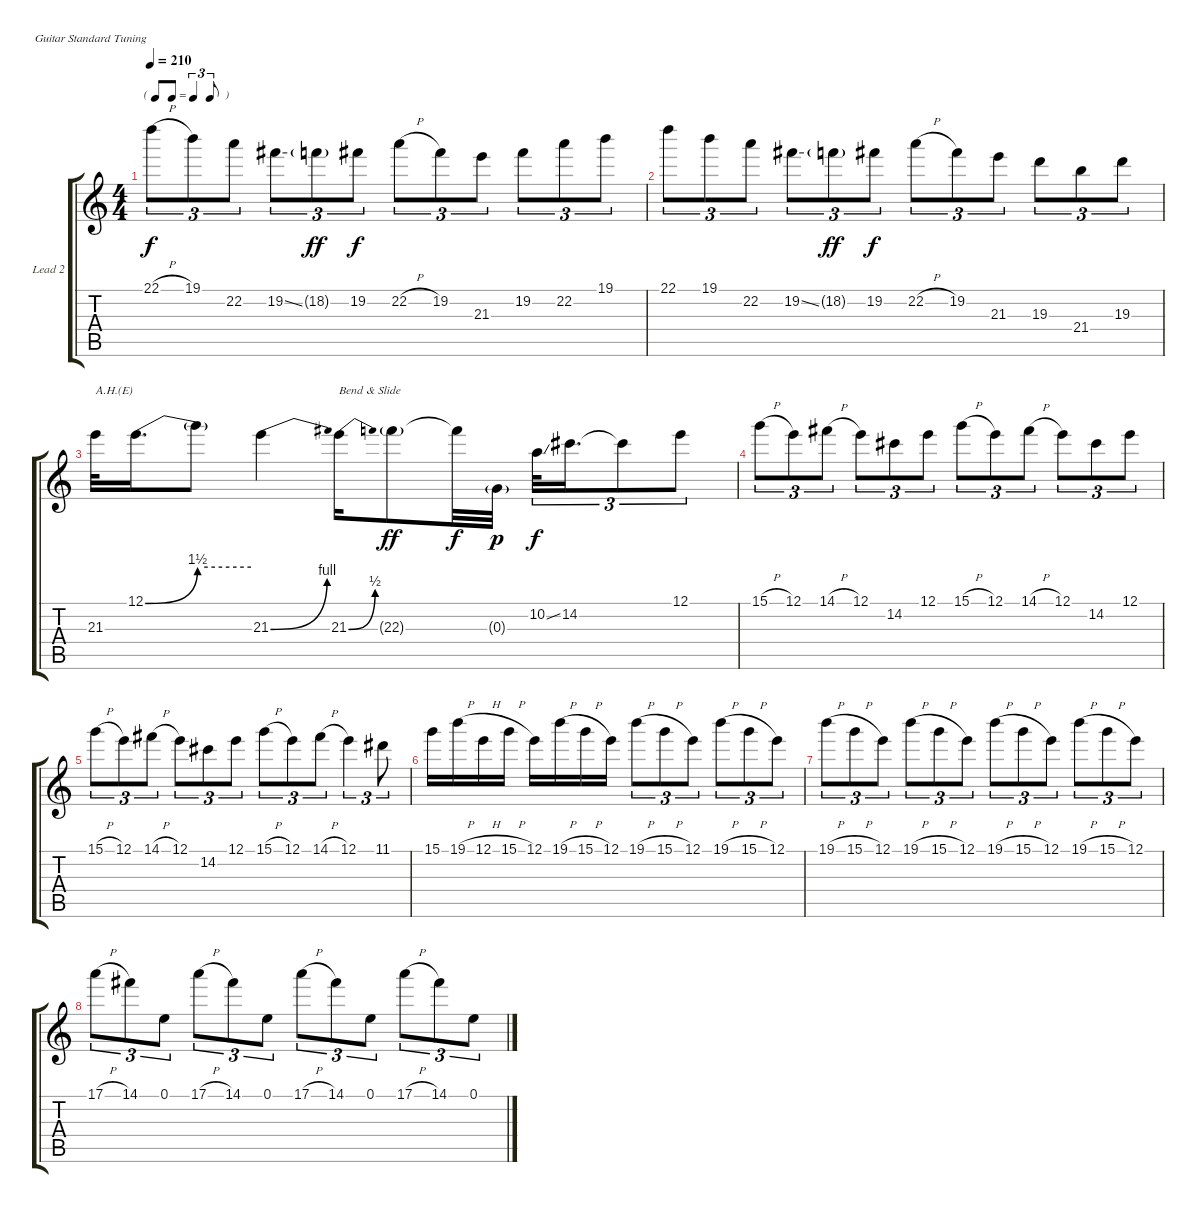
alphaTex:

\bracketExtendMode groupsimilarinstruments
\firstSystemTrackNameOrientation horizontal
\otherSystemsTrackNameOrientation horizontal
\track ("Guitar Lead 2" "Lead 2") {instrument overdrivenguitar}
\staff {score tabs}
\tuning (E4 B3 G3 D3 A2 E2)
\ts (4 4)
\tf triplet8th
\tempo 210
\clef g2
\ks c
22.1{h}.8{tu (3 2) dy f} 19.1.8{tu (3 2)} 22.2.8{tu (3 2)} 19.2{ss}.8{tu (3 2)} 18.2{g}.8{tu (3 2) dy ff} 19.2.8{tu (3 2) dy f} 22.2{h}.8{tu (3 2)} 19.2.8{tu (3 2)} 21.3.8{tu (3 2)} 19.2.8{tu (3 2)} 22.2.8{tu (3 2)} 19.1.8{tu (3 2)} |
22.1.8{tu (3 2)} 19.1.8{tu (3 2)} 22.2.8{tu (3 2)} 19.2{ss}.8{tu (3 2)} 18.2{g}.8{tu (3 2) dy ff} 19.2.8{tu (3 2) dy f} 22.2{h}.8{tu (3 2)} 19.2.8{tu (3 2)} 21.3.8{tu (3 2)} 19.3.8{tu (3 2)} 21.4.8{tu (3 2)} 19.3.8{tu (3 2)} |
21.3.32{txt "A.H.(E)"} 12.1{be (bend 0 0 60 6)}.16{d} 12.1{be (hold 0 6 60 6) t}.8 21.3{be (bend 0 0 60 4)}.4 21.3{be (bend 0 0 60 2)}.16{txt "Bend & Slide"} 22.3{g}.8{dy ff} 22.3{t}.32{dy f} 0.3{g}.32{dy p} 10.2{ss}.32{tu (3 2) dy f} 14.2.16{d tu (3 2)} 14.2{t}.8{tu (3 2)} 12.1.8{tu (3 2)} |
15.1{h}.8{tu (3 2)} 12.1.8{tu (3 2)} 14.1{h}.8{tu (3 2)} 12.1.8{tu (3 2)} 14.2.8{tu (3 2)} 12.1.8{tu (3 2)} 15.1{h}.8{tu (3 2)} 12.1.8{tu (3 2)} 14.1{h}.8{tu (3 2)} 12.1.8{tu (3 2)} 14.2.8{tu (3 2)} 12.1.8{tu (3 2)} |
15.1{h}.8{tu (3 2)} 12.1.8{tu (3 2)} 14.1{h}.8{tu (3 2)} 12.1.8{tu (3 2)} 14.2.8{tu (3 2)} 12.1.8{tu (3 2)} 15.1{h}.8{tu (3 2)} 12.1.8{tu (3 2)} 14.1{h}.8{tu (3 2)} 12.1.4{tu (3 2)} 11.1.8{tu (3 2)} |
15.1.16 19.1{h}.16 12.1{h}.16 15.1{h}.16 12.1.16 19.1{h}.16 15.1{h}.16 12.1.16 19.1{h}.8{tu (3 2)} 15.1{h}.8{tu (3 2)} 12.1.8{tu (3 2)} 19.1{h}.8{tu (3 2)} 15.1{h}.8{tu (3 2)} 12.1.8{tu (3 2)} |
19.1{h}.8{tu (3 2)} 15.1{h}.8{tu (3 2)} 12.1.8{tu (3 2)} 19.1{h}.8{tu (3 2)} 15.1{h}.8{tu (3 2)} 12.1.8{tu (3 2)} 19.1{h}.8{tu (3 2)} 15.1{h}.8{tu (3 2)} 12.1.8{tu (3 2)} 19.1{h}.8{tu (3 2)} 15.1{h}.8{tu (3 2)} 12.1.8{tu (3 2)} |
17.1{h}.8{tu (3 2)} 14.1.8{tu (3 2)} 0.1.8{tu (3 2)} 17.1{h}.8{tu (3 2)} 14.1.8{tu (3 2)} 0.1.8{tu (3 2)} 17.1{h}.8{tu (3 2)} 14.1.8{tu (3 2)} 0.1.8{tu (3 2)} 17.1{h}.8{tu (3 2)} 14.1.8{tu (3 2)} 0.1.8{tu (3 2)}
